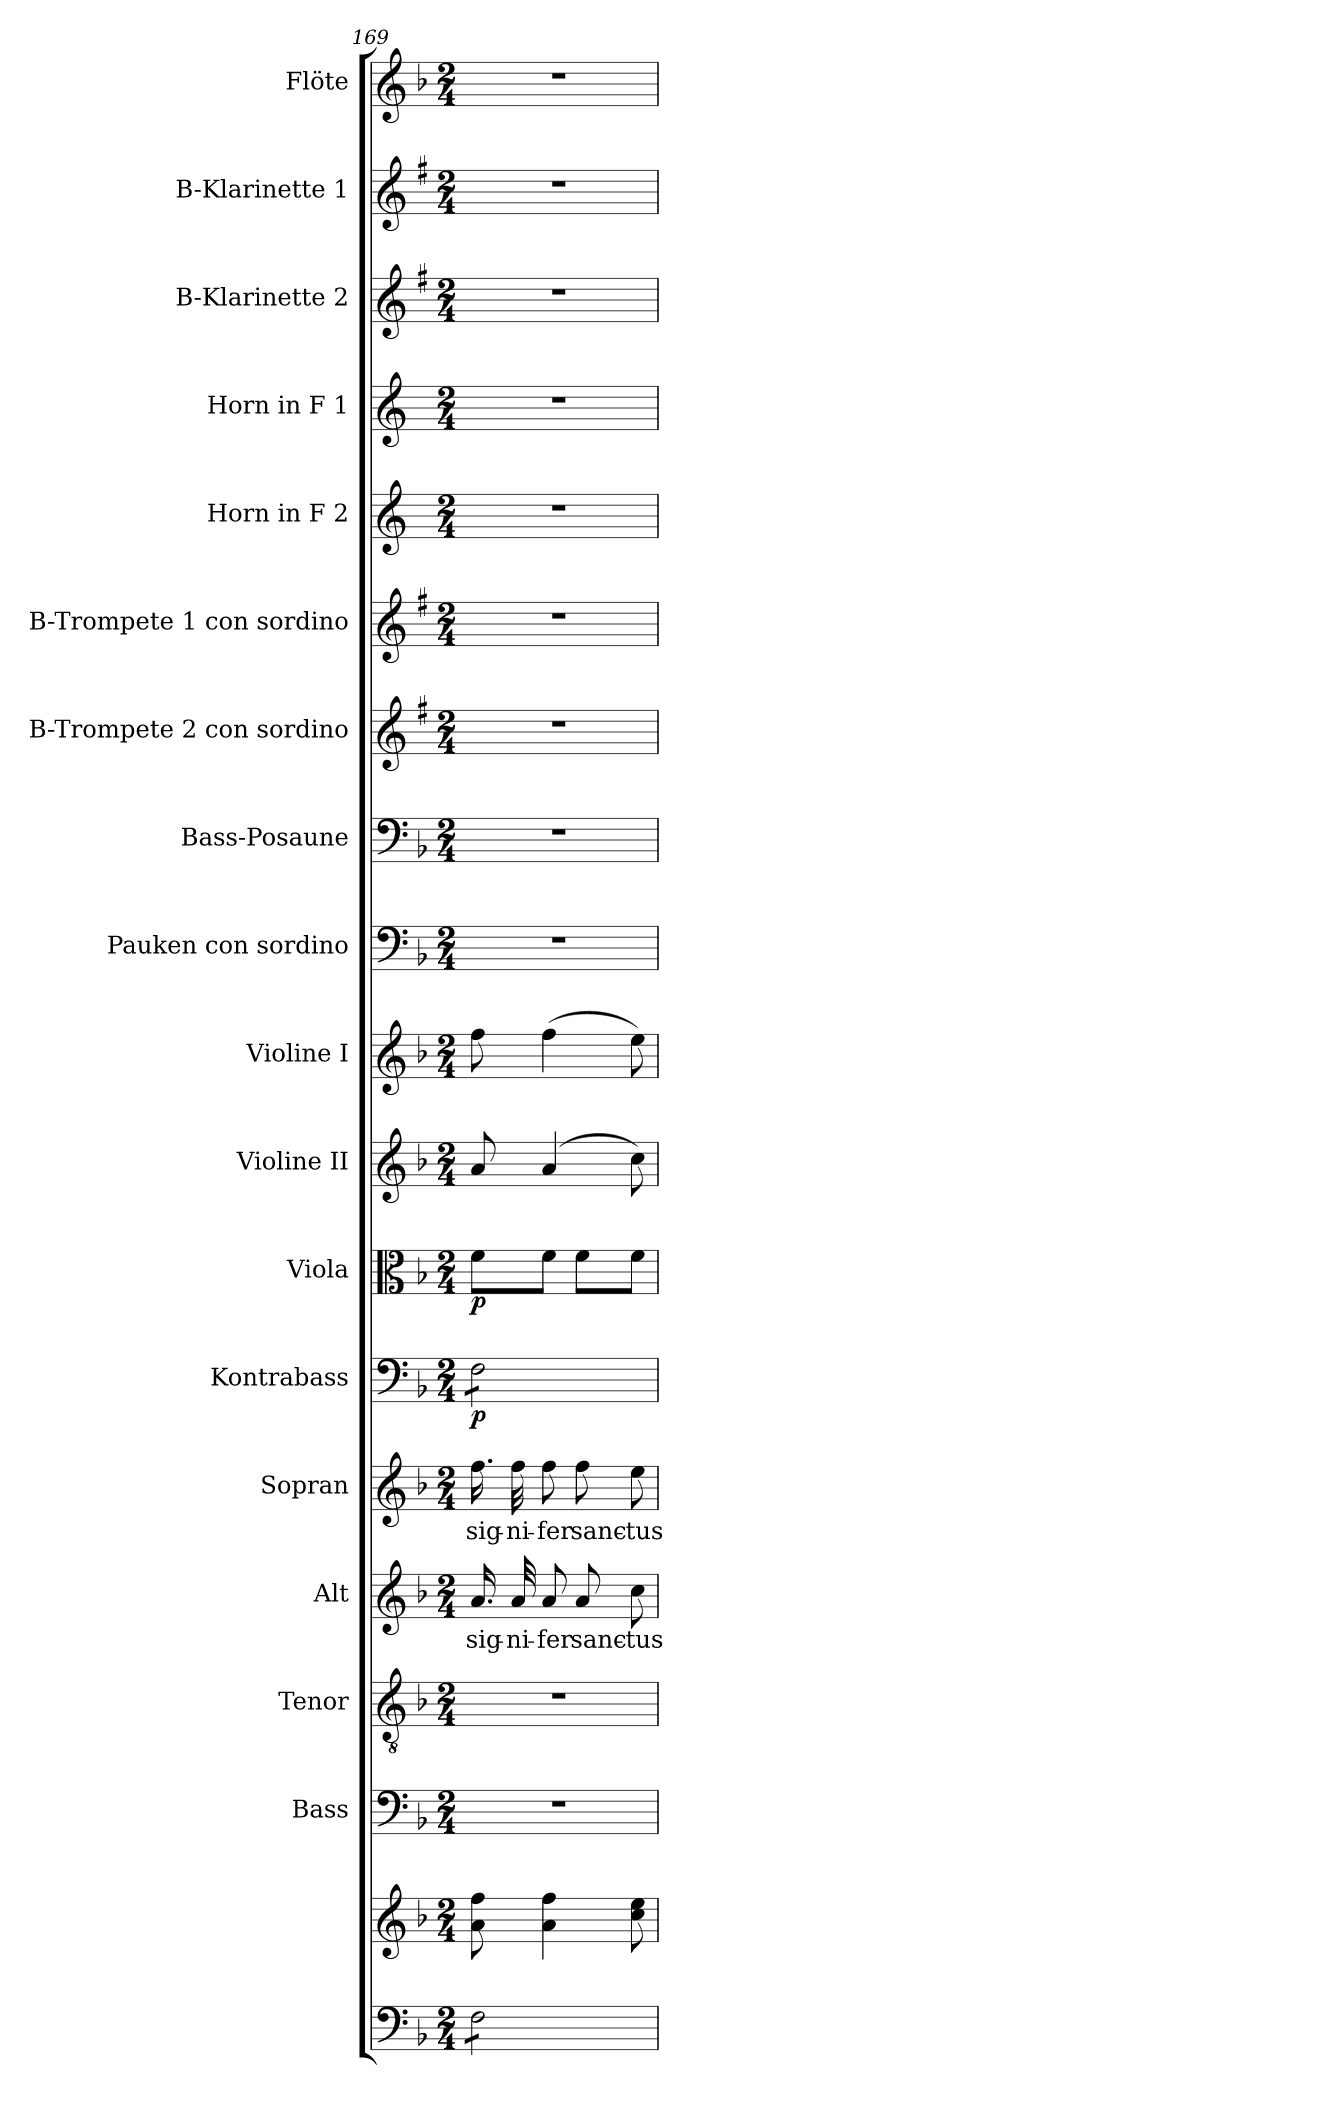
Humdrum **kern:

**kern	**kern	**kern	**kern	**kern	**text	**kern	**text	**kern	**dynam	**kern	**dynam	**kern	**kern	**kern	**kern	**kern	**kern	**kern	**kern	**kern	**kern	**kern
*part18	*part18	*part17	*part16	*part15	*part15	*part14	*part14	*part13	*part13	*part12	*part12	*part11	*part10	*part9	*part8	*part7	*part6	*part5	*part4	*part3	*part2	*part1
*staff19	*staff18	*staff17	*staff16	*staff15	*staff15	*staff14	*staff14	*staff13	*staff13	*staff12	*staff12	*staff11	*staff10	*staff9	*staff8	*staff7	*staff6	*staff5	*staff4	*staff3	*staff2	*staff1
*	*	*I"Bass	*I"Tenor	*I"Alt	*	*I"Sopran	*	*I"Kontrabass	*	*I"Viola	*	*I"Violine II	*I"Violine I	*I"Pauken con sordino	*I"Bass-Posaune	*I"B-Trompete 2 con sordino	*I"B-Trompete 1 con sordino	*I"Horn in F 2	*I"Horn in F 1	*I"B-Klarinette 2	*I"B-Klarinette 1	*I"Flöte
*	*	*I'B.	*I'T.	*I'A.	*	*I'S.	*	*I'Kb.	*	*I'Vla.	*	*I'Vl. II	*I'Vl. I	*I'Pk.	*I'B. Pos.	*I'B Trp. 2	*I'B Trp. 1	*	*	*I'B Kl. 2	*I'B Kl. 1	*I'Fl.
*clefF4	*clefG2	*clefF4	*clefGv2	*clefG2	*	*clefG2	*	*clefF4	*	*clefC3	*	*clefG2	*clefG2	*clefF4	*clefF4	*clefG2	*clefG2	*clefG2	*clefG2	*clefG2	*clefG2	*clefG2
*	*	*	*	*	*	*	*	*ITrd7c12	*	*	*	*	*	*	*	*ITrd1c2	*ITrd1c2	*ITrd4c7	*ITrd4c7	*ITrd1c2	*ITrd1c2	*
*k[b-]	*k[b-]	*k[b-]	*k[b-]	*k[b-]	*	*k[b-]	*	*k[b-]	*	*k[b-]	*	*k[b-]	*k[b-]	*k[b-]	*k[b-]	*k[b-]	*k[b-]	*k[b-]	*k[b-]	*k[b-]	*k[b-]	*k[b-]
*F:	*F:	*F:	*F:	*F:	*	*F:	*	*F:	*	*F:	*	*F:	*F:	*F:	*F:	*F:	*F:	*F:	*F:	*F:	*F:	*F:
*M2/4	*M2/4	*M2/4	*M2/4	*M2/4	*	*M2/4	*	*M2/4	*	*M2/4	*	*M2/4	*M2/4	*M2/4	*M2/4	*M2/4	*M2/4	*M2/4	*M2/4	*M2/4	*M2/4	*M2/4
=169	=169	=169	=169	=169	=169	=169	=169	=169	=169	=169	=169	=169	=169	=169	=169	=169	=169	=169	=169	=169	=169	=169
!	!	!	!	!	!LO:LY:b	!	!LO:LY:b	!	!LO:DY:b	!	!LO:DY:b	!	!	!	!	!	!	!	!	!	!	!
*tremolo	*	*	*	*	*	*	*	*	*	*	*	*	*	*	*	*	*	*	*	*	*	*
*	*	*	*	*	*	*	*	*tremolo	*	*	*	*	*	*	*	*	*	*	*	*	*	*
8F\L	8a\ 8ff\	2r	2r	16.a/	sig-	16.ff\	sig-	8FF\L	p	8f\L	p	8a/	8ff\	2r	2r	2r	2r	2r	2r	2r	2r	2r
!	!	!	!	!	!LO:LY:b	!	!LO:LY:b	!	!	!	!	!	!	!	!	!	!	!	!	!	!	!
.	.	.	.	32a/	-ni-	32ff\	-ni-	.	.	.	.	.	.	.	.	.	.	.	.	.	.	.
!	!	!	!	!	!LO:LY:b	!	!LO:LY:b	!	!	!	!	!	!	!	!	!	!	!	!	!	!	!
8F\	4a\ 4ff\	.	.	8a/	-fer	8ff\	-fer	8FF\	.	8f\J	.	(4a/	(>4ff\	.	.	.	.	.	.	.	.	.
!	!	!	!	!	!LO:LY:b	!	!LO:LY:b	!	!	!	!	!	!	!	!	!	!	!	!	!	!	!
8F\	.	.	.	8a/	sanc-	8ff\	sanc-	8FF\	.	8f\L	.	.	.	.	.	.	.	.	.	.	.	.
!	!	!	!	!	!LO:LY:b	!	!LO:LY:b	!	!	!	!	!	!	!	!	!	!	!	!	!	!	!
8F\J	8cc\ 8ee\	.	.	8cc\	-tus	8ee\	-tus	8FF\J	.	8f\J	.	8cc\)	8ee\)	.	.	.	.	.	.	.	.	.
*	*	*	*	*	*	*	*	*Xtremolo	*	*	*	*	*	*	*	*	*	*	*	*	*	*
*Xtremolo	*	*	*	*	*	*	*	*	*	*	*	*	*	*	*	*	*	*	*	*	*	*
=	=	=	=	=	=	=	=	=	=	=	=	=	=	=	=	=	=	=	=	=	=	=
*-	*-	*-	*-	*-	*-	*-	*-	*-	*-	*-	*-	*-	*-	*-	*-	*-	*-	*-	*-	*-	*-	*-
